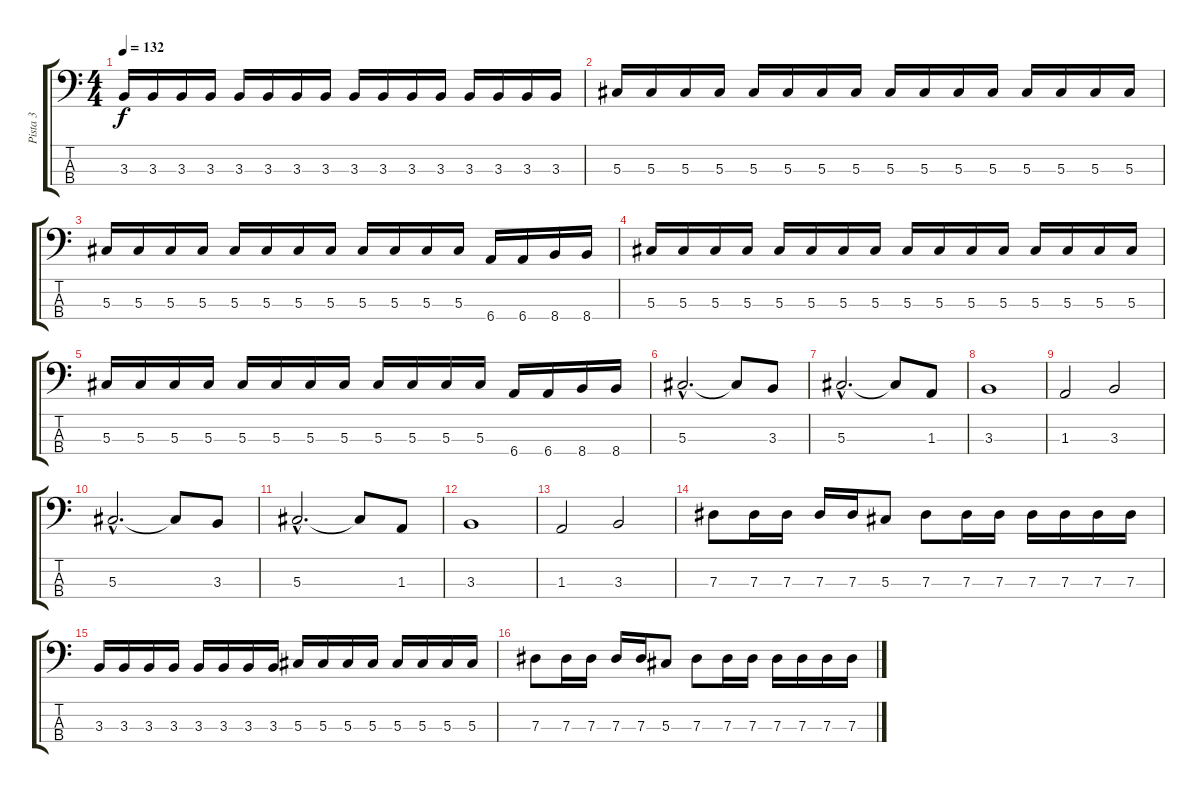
\track ("Pista 3" "Pista 3") {instrument electricbassfinger}
\staff {score tabs}
\tuning (Gb2 Db2 Ab1 Eb1) {hide}
\ts (4 4)
\tempo 132
\clef f4
\ks c
3.3.16{dy f} 3.3.16 3.3.16 3.3.16 3.3.16 3.3.16 3.3.16 3.3.16 3.3.16 3.3.16 3.3.16 3.3.16 3.3.16 3.3.16 3.3.16 3.3.16 |
5.3.16 5.3.16 5.3.16 5.3.16 5.3.16 5.3.16 5.3.16 5.3.16 5.3.16 5.3.16 5.3.16 5.3.16 5.3.16 5.3.16 5.3.16 5.3.16 |
5.3.16 5.3.16 5.3.16 5.3.16 5.3.16 5.3.16 5.3.16 5.3.16 5.3.16 5.3.16 5.3.16 5.3.16 6.4.16 6.4.16 8.4.16 8.4.16 |
5.3.16 5.3.16 5.3.16 5.3.16 5.3.16 5.3.16 5.3.16 5.3.16 5.3.16 5.3.16 5.3.16 5.3.16 5.3.16 5.3.16 5.3.16 5.3.16 |
5.3.16 5.3.16 5.3.16 5.3.16 5.3.16 5.3.16 5.3.16 5.3.16 5.3.16 5.3.16 5.3.16 5.3.16 6.4.16 6.4.16 8.4.16 8.4.16 |
5.3{hac}.2{d} 5.3{t}.8 3.3.8 |
5.3{hac}.2{d} 5.3{t}.8 1.3.8 |
3.3.1 |
1.3.2 3.3.2 |
5.3{hac}.2{d} 5.3{t}.8 3.3.8 |
5.3{hac}.2{d} 5.3{t}.8 1.3.8 |
3.3.1 |
1.3.2 3.3.2 |
7.3.8 7.3.16 7.3.16 7.3.16 7.3.16 5.3.8 7.3.8 7.3.16 7.3.16 7.3.16 7.3.16 7.3.16 7.3.16 |
3.3.16 3.3.16 3.3.16 3.3.16 3.3.16 3.3.16 3.3.16 3.3.16 5.3.16 5.3.16 5.3.16 5.3.16 5.3.16 5.3.16 5.3.16 5.3.16 |
7.3.8 7.3.16 7.3.16 7.3.16 7.3.16 5.3.8 7.3.8 7.3.16 7.3.16 7.3.16 7.3.16 7.3.16 7.3.16
